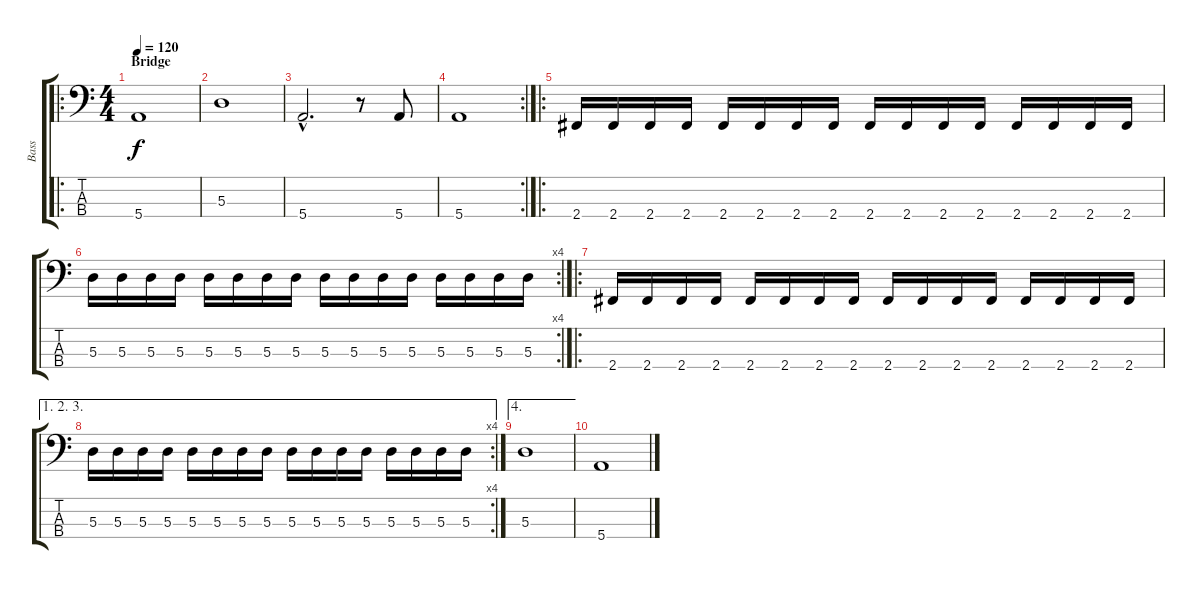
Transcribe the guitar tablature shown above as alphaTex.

\track ("Bass" "Bass") {instrument electricbasspick}
\staff {score tabs}
\tuning (G2 D2 A1 E1) {hide}
\ro
\ts (4 4)
\section ("" "Bridge")
\tempo 120
\clef f4
\ks c
5.4.1{dy f} |
5.3.1 |
5.4{hac}.2{d} r.8 5.4.8 |
\rc 2
5.4.1 |
\ro
2.4.16 2.4.16 2.4.16 2.4.16 2.4.16 2.4.16 2.4.16 2.4.16 2.4.16 2.4.16 2.4.16 2.4.16 2.4.16 2.4.16 2.4.16 2.4.16 |
\rc 4
5.3.16 5.3.16 5.3.16 5.3.16 5.3.16 5.3.16 5.3.16 5.3.16 5.3.16 5.3.16 5.3.16 5.3.16 5.3.16 5.3.16 5.3.16 5.3.16 |
\ro
2.4.16 2.4.16 2.4.16 2.4.16 2.4.16 2.4.16 2.4.16 2.4.16 2.4.16 2.4.16 2.4.16 2.4.16 2.4.16 2.4.16 2.4.16 2.4.16 |
\ae (1 2 3)
\rc 4
5.3.16 5.3.16 5.3.16 5.3.16 5.3.16 5.3.16 5.3.16 5.3.16 5.3.16 5.3.16 5.3.16 5.3.16 5.3.16 5.3.16 5.3.16 5.3.16 |
\ae 4
5.3.1 |
5.4.1
